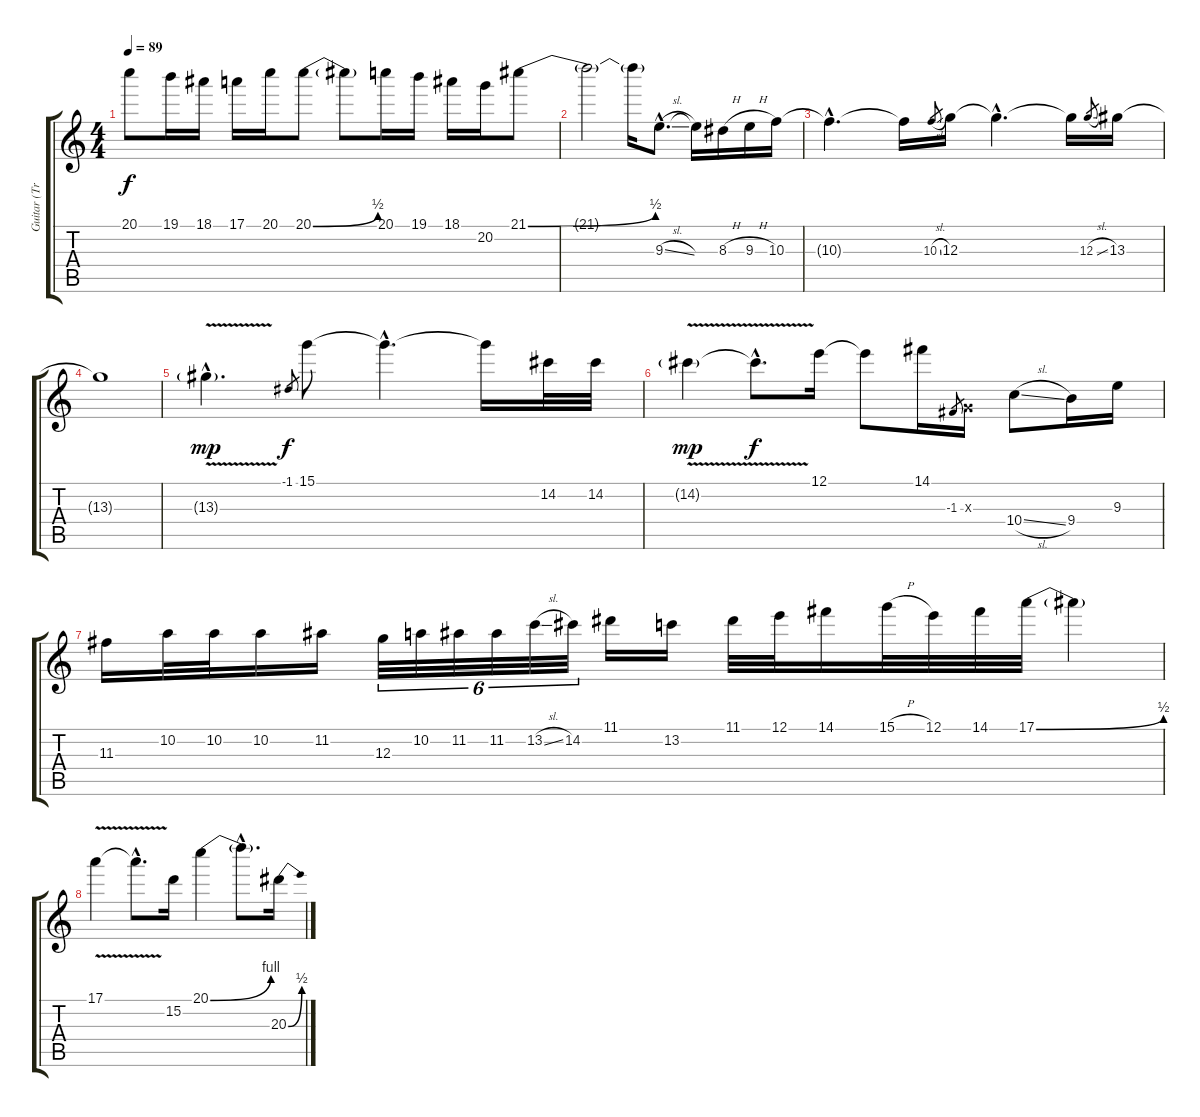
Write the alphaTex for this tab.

\track ("Guitar (Trey Anastasio)" "Guitar (Tr") {instrument electricguitarjazz}
\staff {score tabs}
\tuning (E4 B3 G3 D3 A2 E2) {hide}
\ts (4 4)
\tempo 89
\clef g2
\ks c
20.1{t}.8{dy f} 19.1.16 18.1.16 17.1.16 20.1.16 20.1{be (bend 0 0 60 2)}.8 20.1{t}.8 20.1.16 19.1.16 18.1.16 20.2.16 21.1{be (bend 0 0 60 2)}.8 |
21.1{t}.2 21.1{t}.16 9.3{sl hac}.8{d} 9.3{t}.16 8.3{h}.16 9.3{h}.16 10.3.16 |
10.3{hac t}.4{d} 10.3{t}.16 10.3{sl}.8{gr} 12.3.16 12.3{hac t}.4{d} 12.3{t}.16 12.3{sl}.8{gr} 13.3.16 |
13.3{t}.1 |
13.3{v g hac}.4{d dy mp} -1.1.8{gr dy f} 15.1.8 15.1{hac t}.4{d} 15.1{t}.16 14.2.32 14.2.32 |
14.2{v g}.4{dy mp} 14.2{hac t}.8{d dy f} 12.1.16 12.1{t}.8 14.1.16 -1.3.8{gr} 0.3{x}.16 10.4{sl}.8 9.4.16 9.3.16 |
11.3.16 10.2.32 10.2.32 10.2.16 11.2.16 12.3.32{tu (6 4)} 10.2.32{tu (6 4)} 11.2.32{tu (6 4)} 11.2.32{tu (6 4)} 13.2{sl}.32{tu (6 4)} 14.2.32{tu (6 4)} 11.1.16 13.2.16 11.1.32 12.1.32 14.1.16 15.1{h}.32 12.1.32 14.1.32 17.1{be (bend 0 0 60 2)}.32 17.1{t}.4 |
17.1{v}.4 17.1{hac t}.8{d} 15.2.16 20.1{be (bend 0 0 60 4)}.4 20.1{hac t}.8{d} 20.3{be (bend 0 0 60 2)}.16
